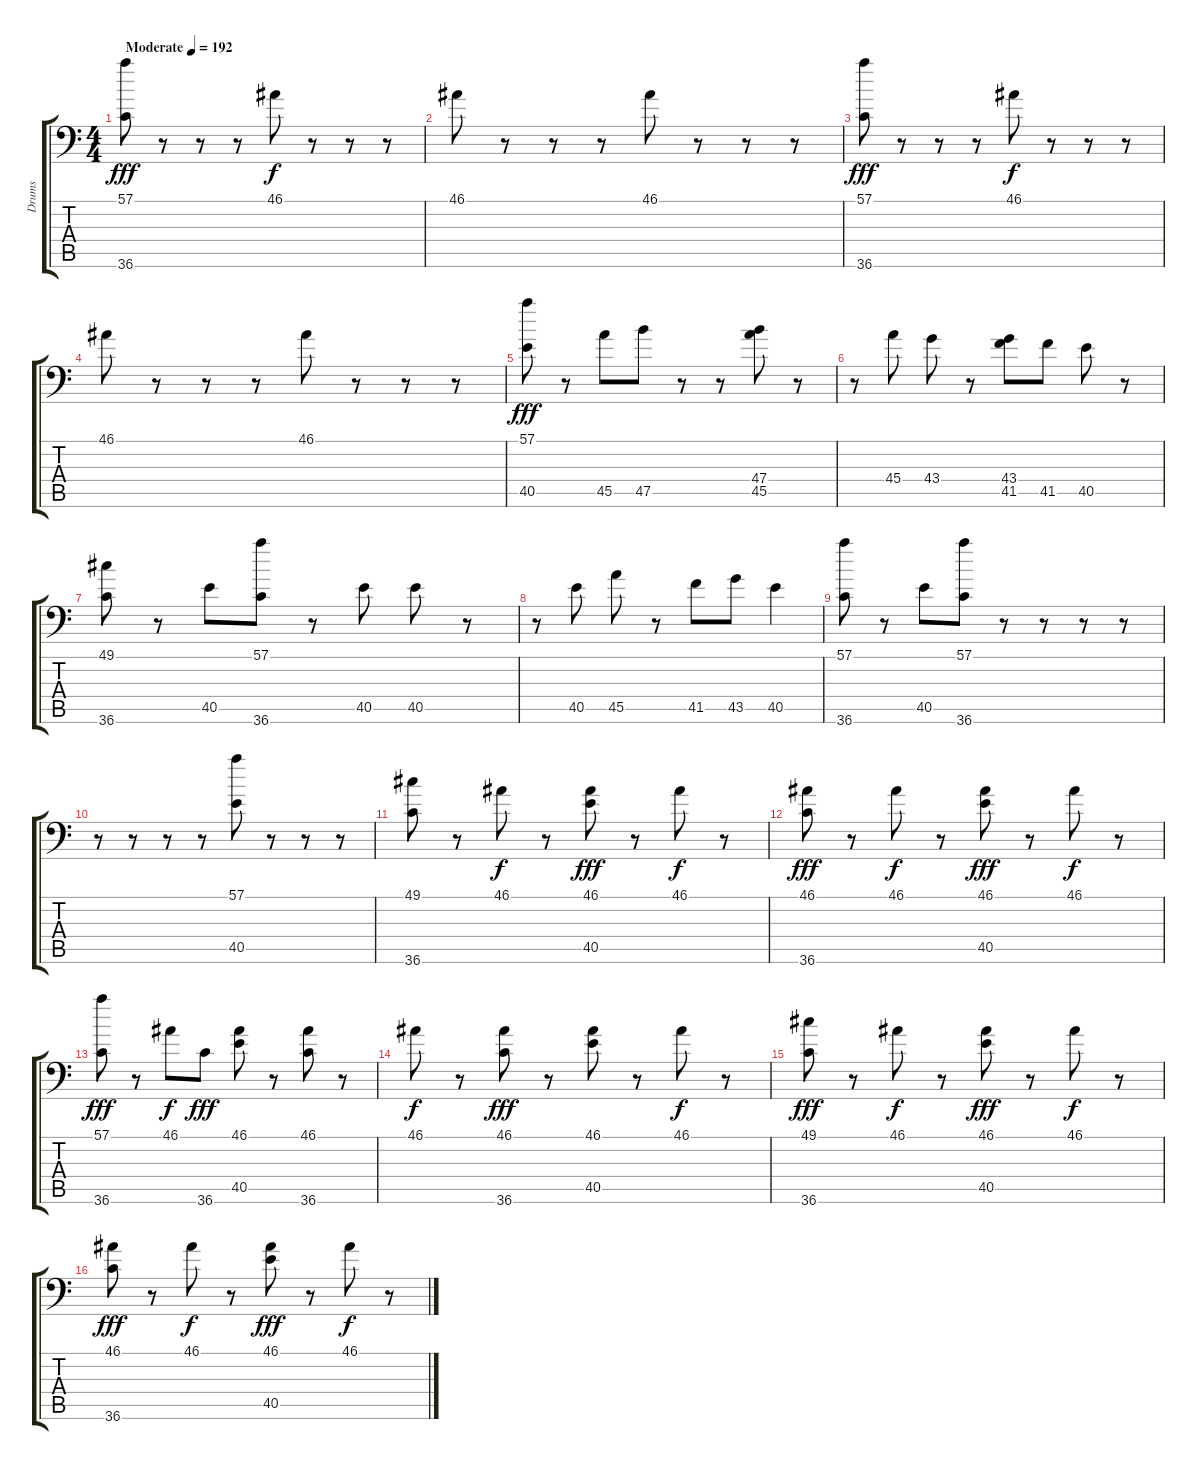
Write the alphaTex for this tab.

\track ("Drums" "Drums") {instrument acousticgrandpiano}
\staff {score tabs}
\tuning (C-1 C-1 C-1 C-1 C-1 C-1) {hide}
\ts (4 4)
\tempo (192 "Moderate")
\clef f4
\ks c
(57.1 36.6).8{dy fff instrument acousticgrandpiano} r.8 r.8 r.8 46.1.8{dy f} r.8 r.8 r.8 |
46.1.8 r.8 r.8 r.8 46.1.8 r.8 r.8 r.8 |
(57.1 36.6).8{dy fff} r.8 r.8 r.8 46.1.8{dy f} r.8 r.8 r.8 |
46.1.8 r.8 r.8 r.8 46.1.8 r.8 r.8 r.8 |
(57.1 40.5).8{dy fff} r.8 45.5.8 47.5.8 r.8 r.8 (47.4 45.5).8 r.8 |
r.8 45.4.8 43.4.8 r.8 (43.4 41.5).8 41.5.8 40.5.8 r.8 |
(49.1 36.6).8 r.8 40.5.8 (57.1 36.6).8 r.8 40.5.8 40.5.8 r.8 |
r.8 40.5.8 45.5.8 r.8 41.5.8 43.5.8 40.5.4 |
(57.1 36.6).8 r.8 40.5.8 (57.1 36.6).8 r.8 r.8 r.8 r.8 |
r.8 r.8 r.8 r.8 (57.1 40.5).8 r.8 r.8 r.8 |
(49.1 36.6).8 r.8 46.1.8{dy f} r.8 (46.1 40.5).8{dy fff} r.8 46.1.8{dy f} r.8 |
(46.1 36.6).8{dy fff} r.8 46.1.8{dy f} r.8 (46.1 40.5).8{dy fff} r.8 46.1.8{dy f} r.8 |
(57.1 36.6).8{dy fff} r.8 46.1.8{dy f} 36.6.8{dy fff} (46.1 40.5).8 r.8 (46.1 36.6).8 r.8 |
46.1.8{dy f} r.8 (46.1 36.6).8{dy fff} r.8 (46.1 40.5).8 r.8 46.1.8{dy f} r.8 |
(49.1 36.6).8{dy fff} r.8 46.1.8{dy f} r.8 (46.1 40.5).8{dy fff} r.8 46.1.8{dy f} r.8 |
(46.1 36.6).8{dy fff} r.8 46.1.8{dy f} r.8 (46.1 40.5).8{dy fff} r.8 46.1.8{dy f} r.8
